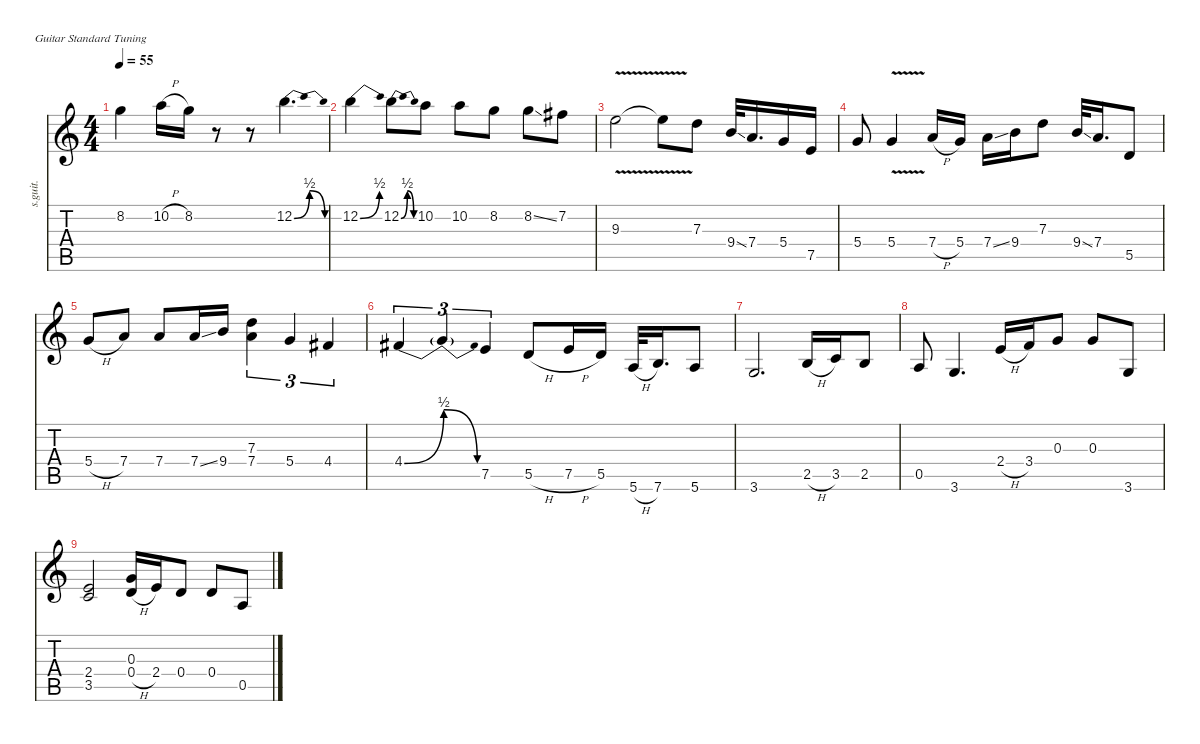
\defaultSystemsLayout 4
\hideDynamics
\bracketExtendMode nobrackets
\track ("Guitare 3" "s.guit.") {instrument acousticguitarsteel}
\staff {score tabs}
\tuning (E4 B3 G3 D3 A2 E2)
\ts (4 4)
\tempo 55
\clef g2
\ks c
8.2{t}.4{dy f} 10.2{h}.16 8.2.16 r.8 r.8 12.2{be (bendrelease 0 0 15 2 30 2 45 0)}.4{d} |
12.2{be (bend 0 0 30 2)}.4 12.2{be (bendrelease 0 0 15 2 30 2 45 0)}.8 10.2.8 10.2.8 8.2.8 8.2{ss}.8 7.2{acc #}.8 |
9.3{v}.2 9.3{v t}.8 7.3.8 9.4{ss}.32 7.4.16{d} 5.4.16 7.5.16 |
5.4.8 5.4{v}.4 7.4{h}.16 5.4.16 7.4{ss}.16 9.4.16 7.3.8 9.4{ss}.32 7.4.16{d} 5.5.8 |
5.4{h}.8 7.4.8 7.4.8 7.4{ss}.16 9.4.16 (7.3 7.4).4{tu (3 2)} 5.4.4{tu (3 2)} 4.4{acc #}.4{tu (3 2)} |
4.4{be (bend 0 0 60 2) acc #}.4{tu (3 2)} 4.4{be (release 0 2 60 0) t}.4{tu (3 2)} 7.5.4{tu (3 2)} 5.5{h}.8 7.5{h}.16 5.5.16 5.6{h}.32 7.6.16{d} 5.6.8 |
3.6.2{d} 2.5{h}.16 3.5.16 2.5.8 |
0.5.8 3.6.4{d} 2.4{h}.16 3.4.16 0.3.8 0.3.8 3.6.8 |
(2.4 3.5).2 (0.3 0.4{h}).16 2.4.16 0.4.8 0.4.8 0.5.8
